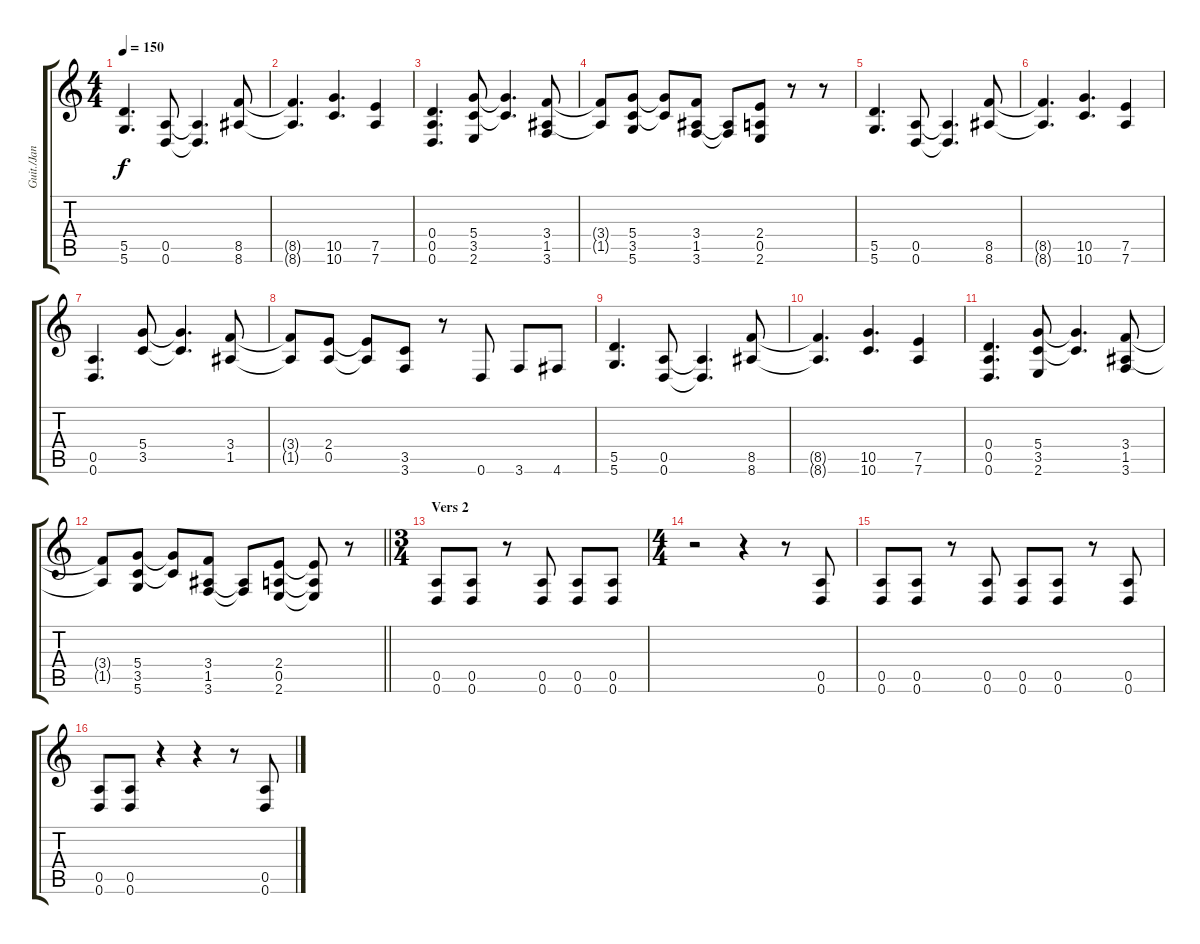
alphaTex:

\track ("Guit./Jan Dropped D" "Guit./Jan ") {instrument distortionguitar}
\staff {score tabs}
\tuning (E4 B3 G3 D3 A2 D2) {hide}
\ts (4 4)
\tempo 150
\clef g2
\ks c
(5.5 5.6).4{d dy f} (0.5 0.6).8 (0.5{t} 0.6{t}).4{d} (8.5 8.6).8 |
(8.5{t} 8.6{t}).4{d} (10.5 10.6).4{d} (7.5 7.6).4 |
(0.4 0.5 0.6).4{d} (5.4 3.5 2.6).8 (5.4{t} 3.5{t}).4{d} (3.4 1.5 3.6).8 |
(3.4{t} 1.5{t}).8 (5.4 3.5 5.6).8 (5.4{t} 3.5{t}).8 (3.4 1.5 3.6).8 (1.5{t} 3.6{t}).8 (2.4 0.5 2.6).8 r.8 r.8 |
(5.5 5.6).4{d} (0.5 0.6).8 (0.5{t} 0.6{t}).4{d} (8.5 8.6).8 |
(8.5{t} 8.6{t}).4{d} (10.5 10.6).4{d} (7.5 7.6).4 |
(0.5 0.6).4{d} (5.4 3.5).8 (5.4{t} 3.5{t}).4{d} (3.4 1.5).8 |
(3.4{t} 1.5{t}).8 (2.4 0.5).8 (2.4{t} 0.5{t}).8 (3.5 3.6).8 r.8 0.6.8 3.6.8 4.6.8 |
(5.5 5.6).4{d} (0.5 0.6).8 (0.5{t} 0.6{t}).4{d} (8.5 8.6).8 |
(8.5{t} 8.6{t}).4{d} (10.5 10.6).4{d} (7.5 7.6).4 |
(0.4 0.5 0.6).4{d} (5.4 3.5 2.6).8 (5.4{t} 3.5{t}).4{d} (3.4 1.5 3.6).8 |
\barLineRight lightlight
(3.4{t} 1.5{t}).8 (5.4 3.5 5.6).8 (5.4{t} 3.5{t}).8 (3.4 1.5 3.6).8 (1.5{t} 3.6{t}).8 (2.4 0.5 2.6).8 (2.4{t} 0.5{t} 2.6{t}).8 r.8 |
\ts (3 4)
\section ("" "Vers 2")
(0.5 0.6).8 (0.5 0.6).8 r.8 (0.5 0.6).8 (0.5 0.6).8 (0.5 0.6).8 |
\ts (4 4)
r.2 r.4 r.8 (0.5 0.6).8 |
(0.5 0.6).8 (0.5 0.6).8 r.8 (0.5 0.6).8 (0.5 0.6).8 (0.5 0.6).8 r.8 (0.5 0.6).8 |
(0.5 0.6).8 (0.5 0.6).8 r.4 r.4 r.8 (0.5 0.6).8
